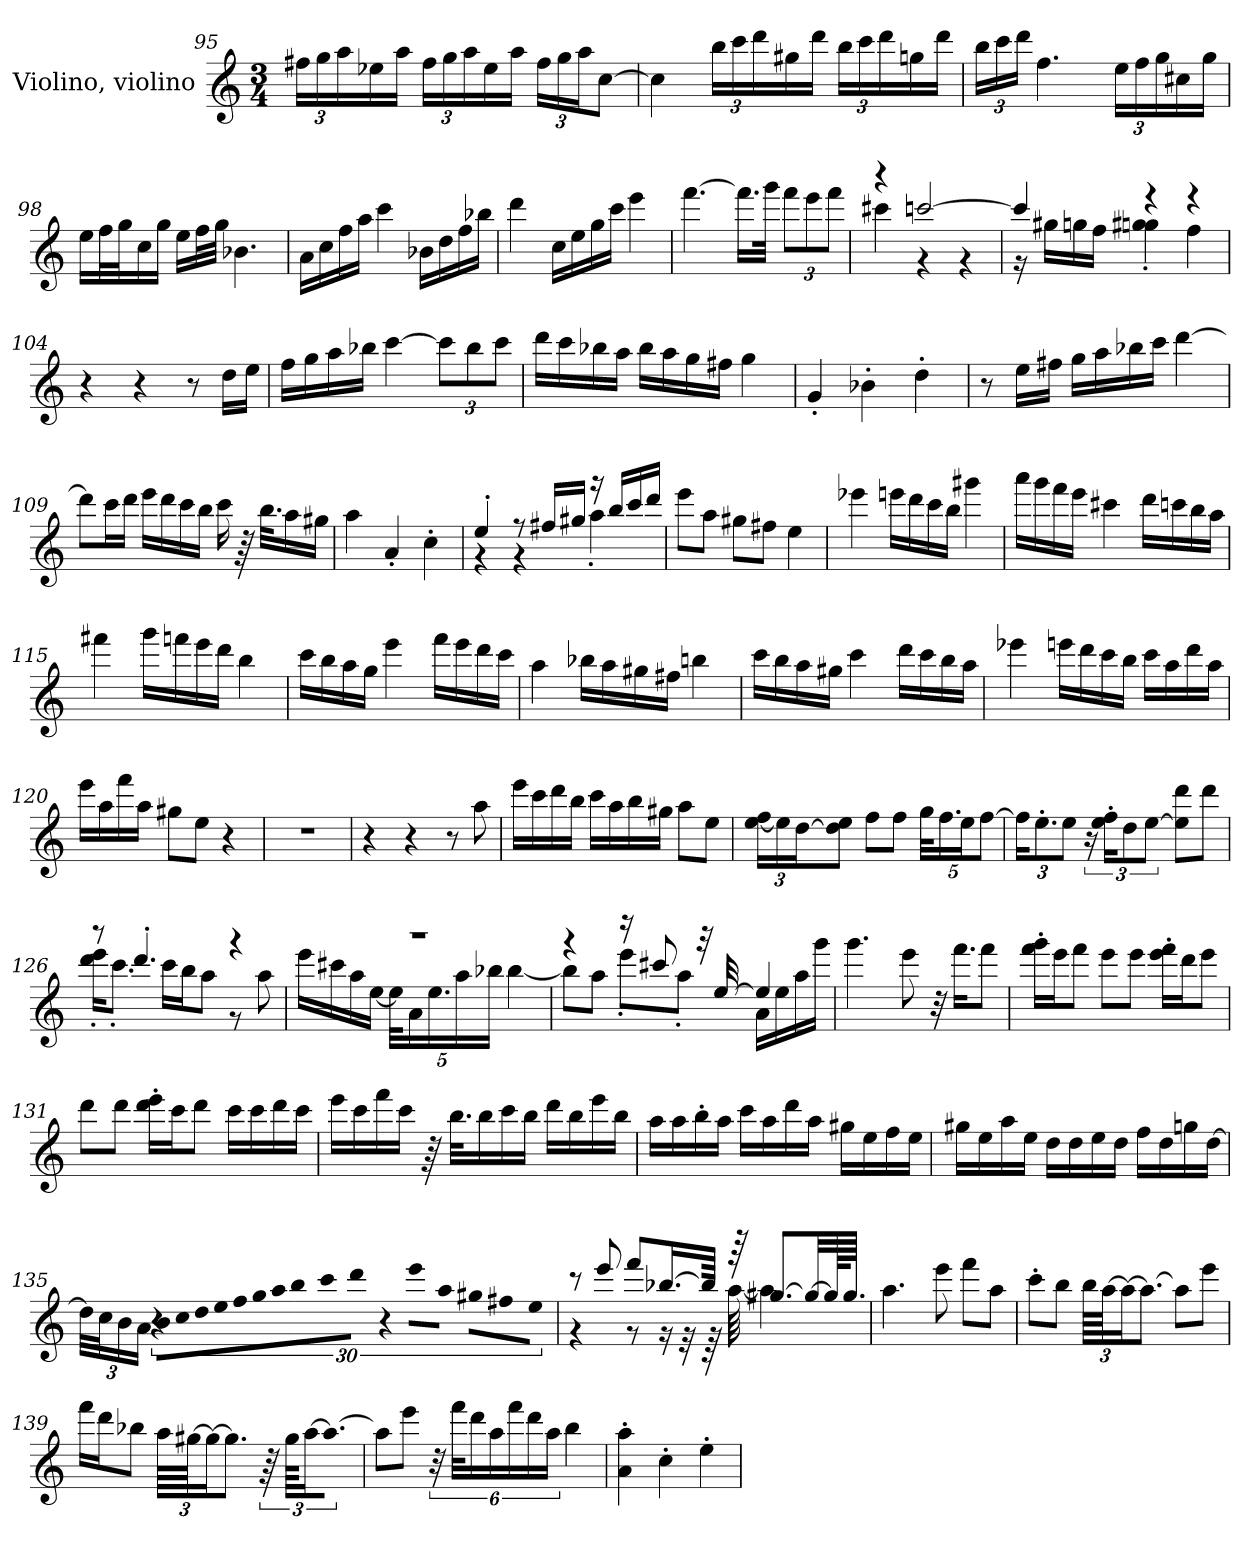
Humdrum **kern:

**kern
*part1
*staff1
*I"Violino, violino
*I'Vln.
*clefG2
*k[]
*M3/4
*Xbrackettup
=95
24ff#X\LL
24gg\
24aa\
16ee-X\
16aa\JJ
24ff#\LL
24gg\
24aa\
16ee-\
16aa\JJ
24ff#\LL
24gg\
24aa\J
[8cc\J
!!LO:LB:g=z
=96
4cc\]
24bb\LL
24ccc\
24ddd\
16gg#X\
16ddd\JJ
24bb\LL
24ccc\
24ddd\
16ggn\
16ddd\JJ
=97
24bb\LL
24ccc\
24ddd\JJ
4.ff\
24ee\LL
24ff\
24gg\
16cc#X\
16gg\JJ
=98
16ee\LL
32ff\L
32gg\J
16cc\
16gg\JJ
16ee\LL
32ff\L
32gg\JJJ
4.b-X\
=99
16a\LL
16cc\
16ff\
16aa\JJ
4ccc\
16b-X\LL
16dd\
16ff\
16bb-X\JJ
!!LO:LB:g=z
=100
4ddd\
16cc\LL
16ee\
16gg\
16ccc\JJ
4eee\
=101
[4.fff\
16.fff\LL]
32ggg\JJk
12fff\L
12eee\
12fff\J
=102
*^
4r	4ccc#X\
[2cccn/	4r
.	4r
=103	=103
4ccc/]	16r
.	16gg#X\LL
.	16ggn\
.	16ff\JJ
4r	4ggn\' 4gg#X\'
4r	4ff\
*v	*v
=104
4r
4r
8r
16dd\LL
16ee\JJ
!!LO:LB:g=z
=105
16ff\LL
16gg\
16aa\
16bb-X\JJ
[4ccc\
12ccc\L]
12bb-\
12ccc\J
=106
16ddd\LL
16ccc\
16bb-X\
16aa\JJ
16bb-\LL
16aa\
16gg\
16ff#X\JJ
4gg\
=107
4g'/
4b-X'\
4dd'\
=108
8r
16ee\LL
16ff#X\JJ
16gg\LL
16aa\
16bb-X\
16ccc\JJ
[4ddd\
!!LO:LB:g=z
=109
8ddd\L]
16ccc\L
16ddd\JJ
16eee\LL
16ddd\
16ccc\
16bb\JJ
16ccc\
64r
32.bb\KLL
16aa\
16gg#X\JJ
=110
4aa\
4a'/
4cc'\
=111
*^
4ee'/	4r
8r	4r
16ff#X/LL	.
16gg#X/JJ	.
16r	4aa'\
16bb/LL	.
16ccc/	.
16ddd/JJ	.
*v	*v
!!LO:LB:g=z
=112
8eee\L
8aa\J
8gg#X\L
8ff#X\J
4ee\
=113
4eee-X\
16eeen\LL
16ddd\
16ccc\
16bb\JJ
4ggg#X\
=114
16aaa\LL
16ggg\
16fff\
16eee\JJ
4ccc#X\
16ddd\LL
16cccn\
16bb\
16aa\JJ
=115
4fff#X\
16ggg\LL
16fffn\
16eee\
16ddd\JJ
4bb\
!!LO:LB:g=z
=116
16ccc\LL
16bb\
16aa\
16gg\JJ
4eee\
16fff\LL
16eee\
16ddd\
16ccc\JJ
=117
4aa\
16bb-X\LL
16aa\
16gg#X\
16ff#X\JJ
4bbn\
=118
16ccc\LL
16bb\
16aa\
16gg#X\JJ
4ccc\
16ddd\LL
16ccc\
16bb\
16aa\JJ
=119
4eee-X\
16eeen\LL
16ddd\
16ccc\
16bb\JJ
16ccc\LL
16aa\
16ddd\
16aa\JJ
!!LO:LB:g=z
=120
16eee\LL
16aa\
16fff\
16aa\JJ
8gg#X\L
8ee\J
4r
=121
2.r
=122
4r
4r
8r
8aa\
=123
16eee\LL
16ccc\
16ddd\
16bb\JJ
16ccc\LL
16aa\
16bb\
16gg#X\JJ
8aa\L
8ee\J
!!LO:LB:g=z
=124
[24ee\ 24ff\LL
24ee\]
[24dd\J
8dd\] 8ee\J
8ff\L
8ff\J
40gg\KLL
20.ff\
20ee\J
[10ff\J
=125
24ff\KL]
12.ee'\
12ee\J
*brackettup
24r
24ee\' 24ff\'KL
12dd\
[12ee\J
8ee\] 8ddd\L
8ddd\J
=126
*^
8r	16ddd\' 16eee\'KL
.	8.ccc'\J
4.ddd'/	.
.	16ccc\LL
.	16bb\J
.	8aa\J
4r	8r
.	8aa\
!!LO:LB:g=z	!!
=127	=127
2.r	16eee\LL
.	16ccc#X\
.	16aa\
.	[16ee\JJ
*	*Xbrackettup
.	40ee\KLL]
.	20a\
.	20.ee\
.	20aa\
.	20bb-X\JJ
.	[4bb-\
=128	=128
4r	8bb-\L]
.	8aa\J
16r	8eee'\L
8ccc#X/	.
.	8aa'\J
32r	.
[32ee/	.
4ee/]	16a\LL
.	16ee\
.	16aa\
.	16ggg\JJ
*v	*v
=129
4.ggg\
8eee\
32r
16.fff\KL
8fff\J
!!LO:PB:g=z
=130
16fff\' 16ggg\'LL
16eee\J
8fff\J
8eee\L
8eee\J
16eee\' 16fff\'LL
16ddd\J
8eee\J
=131
8ddd\L
8ddd\J
16ddd\' 16eee\'LL
16ccc\J
8ddd\J
16ccc\LL
16ccc\
16ddd\
16ccc\JJ
=132
16eee\LL
16ccc\
16fff\
16ccc\JJ
64r
32.bb\KLL
16bb\
16ccc\
16bb\JJ
16ddd\LL
16bb\
16eee\
16bb\JJ
!!LO:LB:g=z
=133
16aa\LL
16aa\
16bb'\
16aa\JJ
16ccc\LL
16aa\
16ddd\
16aa\JJ
16gg#X\LL
16ee\
16ff\
16ee\JJ
=134
16gg#X\LL
16ee\
16aa\
16ee\JJ
16dd\LL
16dd\
16ee\
16dd\JJ
16ff\LL
16dd\
16ggn\
[16dd\JJ
!!LO:LB:g=z
=135
48dd\LLL]
48cc\J
24b\
24a\JJ
*brackettup
!LO:N:vis=128
1920%17r
!LO:N:vis=64
960%17b\LLLL
!LO:N:vis=128
1920%17cc\K
!LO:N:vis=64
960%17dd\
!LO:N:vis=64
960%17ee\
!LO:N:vis=64
960%17ff\
!LO:N:vis=64
960%17gg\
!LO:N:vis=64
960%17aa\
64bb\
128ccc\L
128ddd\JJJJJ
32r
16eee\KL
8aa\J
16gg#X\LL
16ff#X\J
8ee\J
!!LO:LB:g=z
=136
*^
8r	4r
8eee/	.
8fff/L	8r
[16.bb-X/L	16r
.	32r
64bb-/JJkk]	64r
64r	[64aa\
[8.gg#X/L	4aa\]
32gg#/LL_	.
128gg#/KL]	.
64.gg#/JJJJ	.
*v	*v
=137
4.aa\
8eee\
8fff\L
8aa\J
!!LO:LB:g=z
=138
8ccc'\L
8bb\J
96bb\LLLL
[96aa\JJ
24aa\J_
8.aa\J_
8aa\L]
8eee\J
=139
16fff\LL
16ddd\J
8bb-X\J
96aa\LLLL
[96gg#X\JJ
24gg#\J_
8.gg#\J]
96r
96gg#\KKLL
[24aa\J
8.aa\J_
!!LO:LB:g=z
=140
8aa\L]
8eee\J
48r
48fff\KLL
24ddd\
24aa\
*Xbrackettup
24fff\
24ddd\
24aa\JJ
4bb\
=141
4a\' 4aa\'
4cc'\
4ee'\
=
*-
